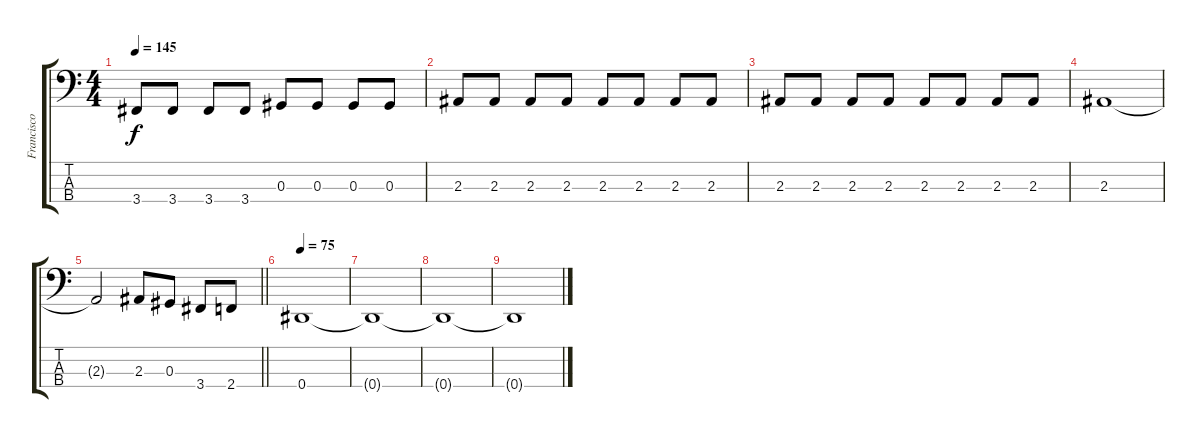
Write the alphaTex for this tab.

\track ("Francisco Fidalgo" "Francisco ") {instrument electricbasspick}
\staff {score tabs}
\tuning (Gb2 Db2 Ab1 Eb1) {hide}
\ts (4 4)
\tempo 145
\clef f4
\ks c
3.4.8{dy f} 3.4.8 3.4.8 3.4.8 0.3.8 0.3.8 0.3.8 0.3.8 |
2.3.8 2.3.8 2.3.8 2.3.8 2.3.8 2.3.8 2.3.8 2.3.8 |
2.3.8 2.3.8 2.3.8 2.3.8 2.3.8 2.3.8 2.3.8 2.3.8 |
2.3.1 |
\barLineRight lightlight
2.3{t}.2 2.3.8 0.3.8 3.4.8 2.4.8 |
\tempo 75
0.4.1 |
0.4{t}.1 |
0.4{t}.1 |
0.4{t}.1
